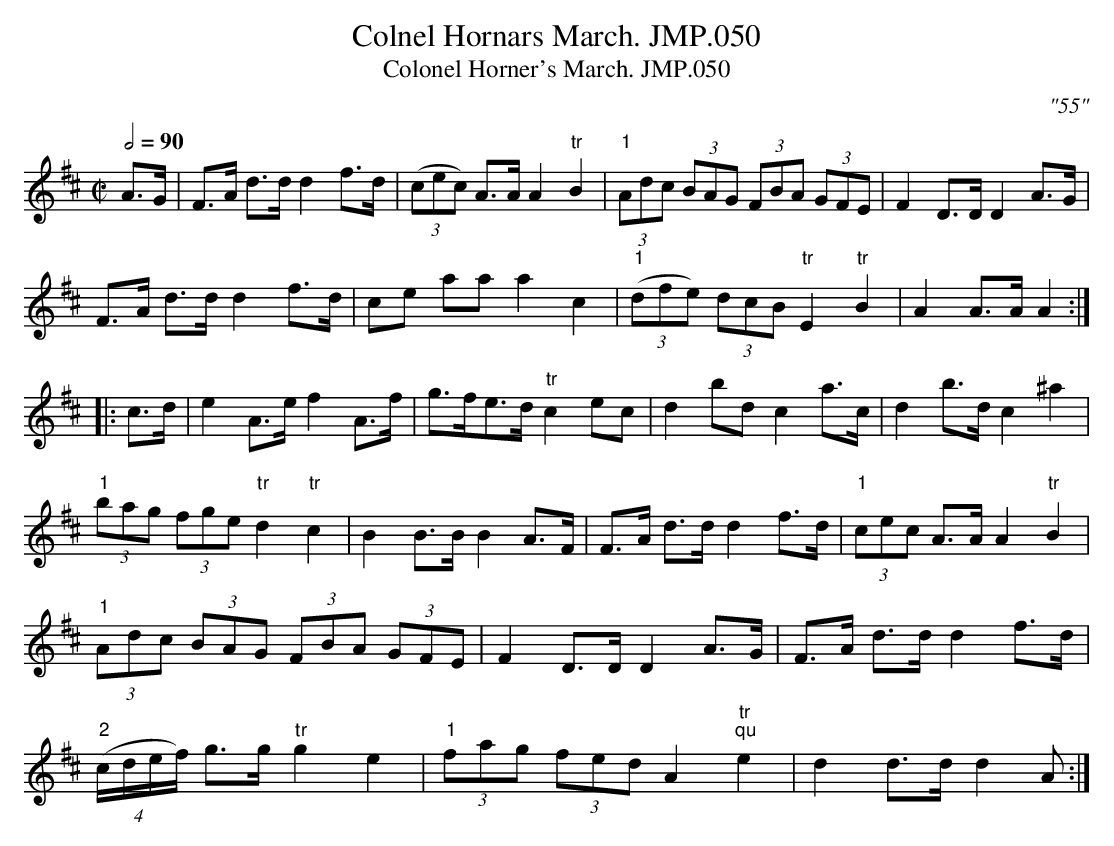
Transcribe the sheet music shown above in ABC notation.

X:1
T:Colnel Hornars March. JMP.050
T:Colonel Horner's March. JMP.050
M:C|
L:1/8
Q:1/2=90
C:"55"
K:D major
A>G | F>A d>d d2 f>d | ((3cec) A>A A2 "tr"B2 |\
"1" (3Adc (3BAG (3FBA (3GFE |F2 D>D D2 A>G |
F>A d>d d2 f>d | ce aa a2 c2 |\
"1"((3dfe) (3dcB "tr"E2"tr"B2 | A2 A>A A2 :|
|:c>d | e2 A>e f2 A>f | g>fe>d "tr"c2 ec | d2 bd c2 a>c |\
d2 b>d c2 ^a2 |
"1"(3bag (3fge "tr"d2 "tr"c2 |\
B2 B>B B2 A>F | F>A d>d d2 f>d |\
"1"(3cec A>A A2 "tr"B2 |
"1" (3Adc (3BAG (3FBA (3GFE |F2 D>D D2 A>G |  F>A d>d d2 f>d |
"2" ((4c/d/e/f/) g>g "tr"g2 e2 | "1" (3fag (3fed A2 "tr""qu"e2 |\
d2 d>d d2 A:|
